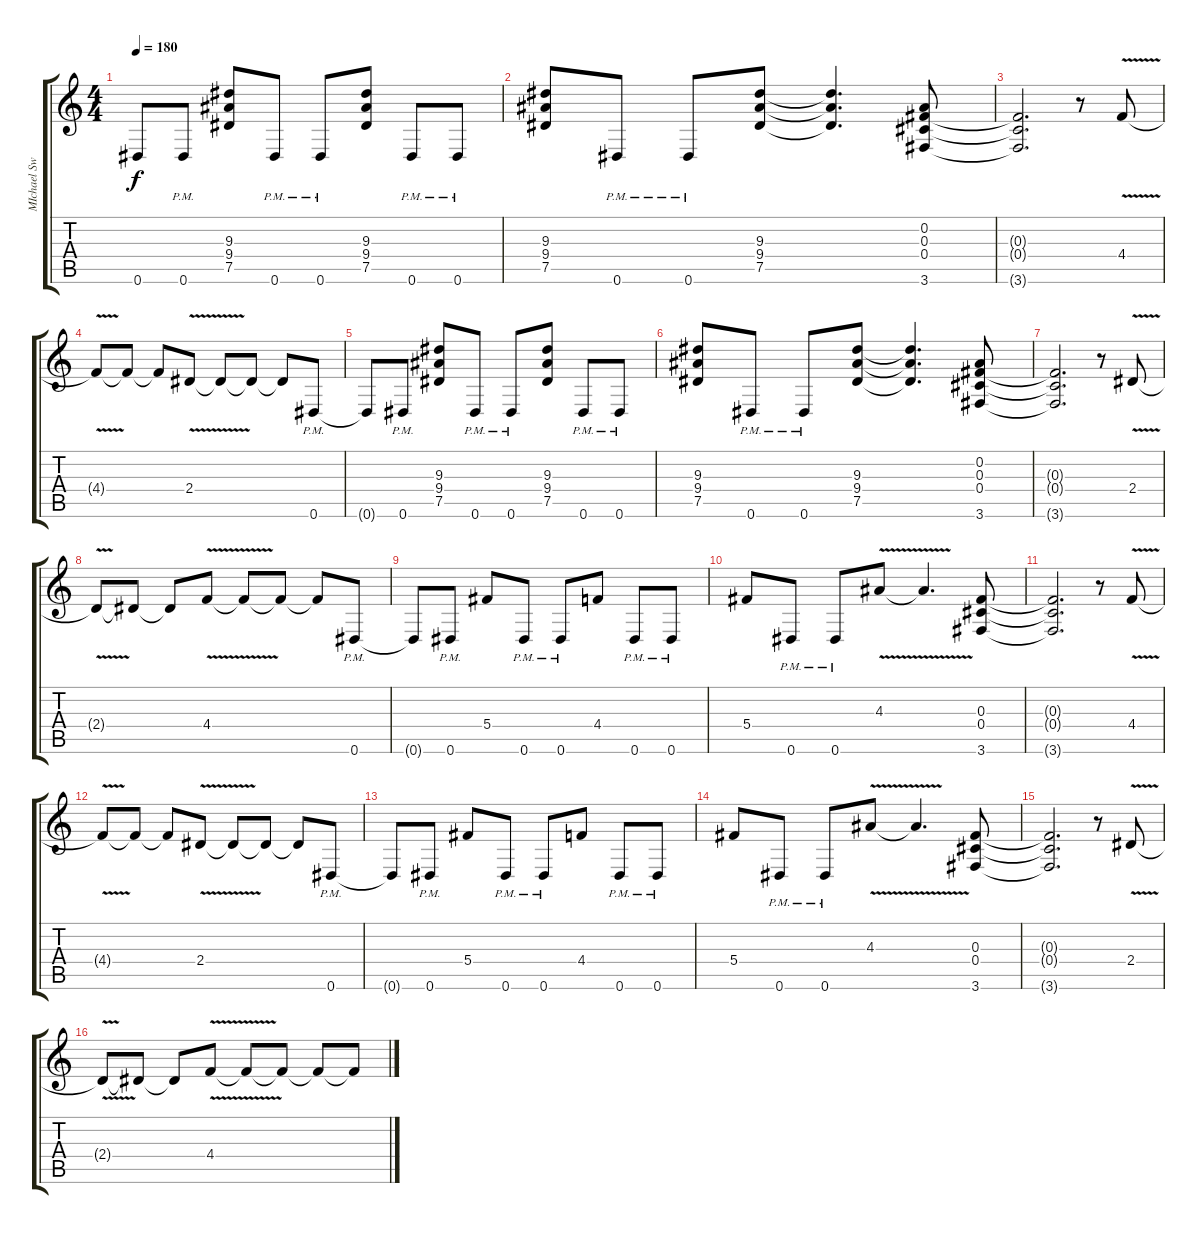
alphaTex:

\track ("MIchael Sweet Rythm" "MIchael Sw") {instrument distortionguitar}
\staff {score tabs}
\tuning (Eb4 Bb3 Gb3 Db3 Ab2 Eb2) {hide}
\ts (4 4)
\tempo 180
\clef g2
\ks c
0.6{t}.8{dy f} 0.6{pm}.8 (9.3 9.4 7.5).8 0.6{pm}.8 0.6{pm}.8 (9.3 9.4 7.5).8 0.6{pm}.8 0.6{pm}.8 |
(9.3 9.4 7.5).8 0.6{pm}.8 0.6{pm}.8 (9.3 9.4 7.5).8 (9.3{t} 9.4{t} 7.5{t}).4{d} (0.2 0.3 0.4 3.6).8 |
(0.3{t} 0.4{t} 3.6{t}).2{d} r.8 4.4{v}.8 |
4.4{t}.8 4.4{t}.8 4.4{t}.8 2.4{v}.8 2.4{t}.8 2.4{t}.8 2.4{t}.8 0.6{pm}.8 |
0.6{t}.8 0.6{pm}.8 (9.3 9.4 7.5).8 0.6{pm}.8 0.6{pm}.8 (9.3 9.4 7.5).8 0.6{pm}.8 0.6{pm}.8 |
(9.3 9.4 7.5).8 0.6{pm}.8 0.6{pm}.8 (9.3 9.4 7.5).8 (9.3{t} 9.4{t} 7.5{t}).4{d} (0.2 0.3 0.4 3.6).8 |
(0.3{t} 0.4{t} 3.6{t}).2{d} r.8 2.4{v}.8 |
2.4{t}.8 2.4{t}.8 2.4{t}.8 4.4{v}.8 4.4{t}.8 4.4{t}.8 4.4{t}.8 0.6{pm}.8 |
0.6{t}.8 0.6{pm}.8 5.4.8 0.6{pm}.8 0.6{pm}.8 4.4.8 0.6{pm}.8 0.6{pm}.8 |
5.4.8 0.6{pm}.8 0.6{pm}.8 4.3{v}.8 4.3{v t}.4{d} (0.3 0.4 3.6).8 |
(0.3{t} 0.4{t} 3.6{t}).2{d} r.8 4.4{v}.8 |
4.4{t}.8 4.4{t}.8 4.4{t}.8 2.4{v}.8 2.4{t}.8 2.4{t}.8 2.4{t}.8 0.6{pm}.8 |
0.6{t}.8 0.6{pm}.8 5.4.8 0.6{pm}.8 0.6{pm}.8 4.4.8 0.6{pm}.8 0.6{pm}.8 |
5.4.8 0.6{pm}.8 0.6{pm}.8 4.3{v}.8 4.3{v t}.4{d} (0.3 0.4 3.6).8 |
(0.3{t} 0.4{t} 3.6{t}).2{d} r.8 2.4{v}.8 |
2.4{t}.8 2.4{t}.8 2.4{t}.8 4.4{v}.8 4.4{t}.8 4.4{t}.8 4.4{t}.8 4.4{t}.8
